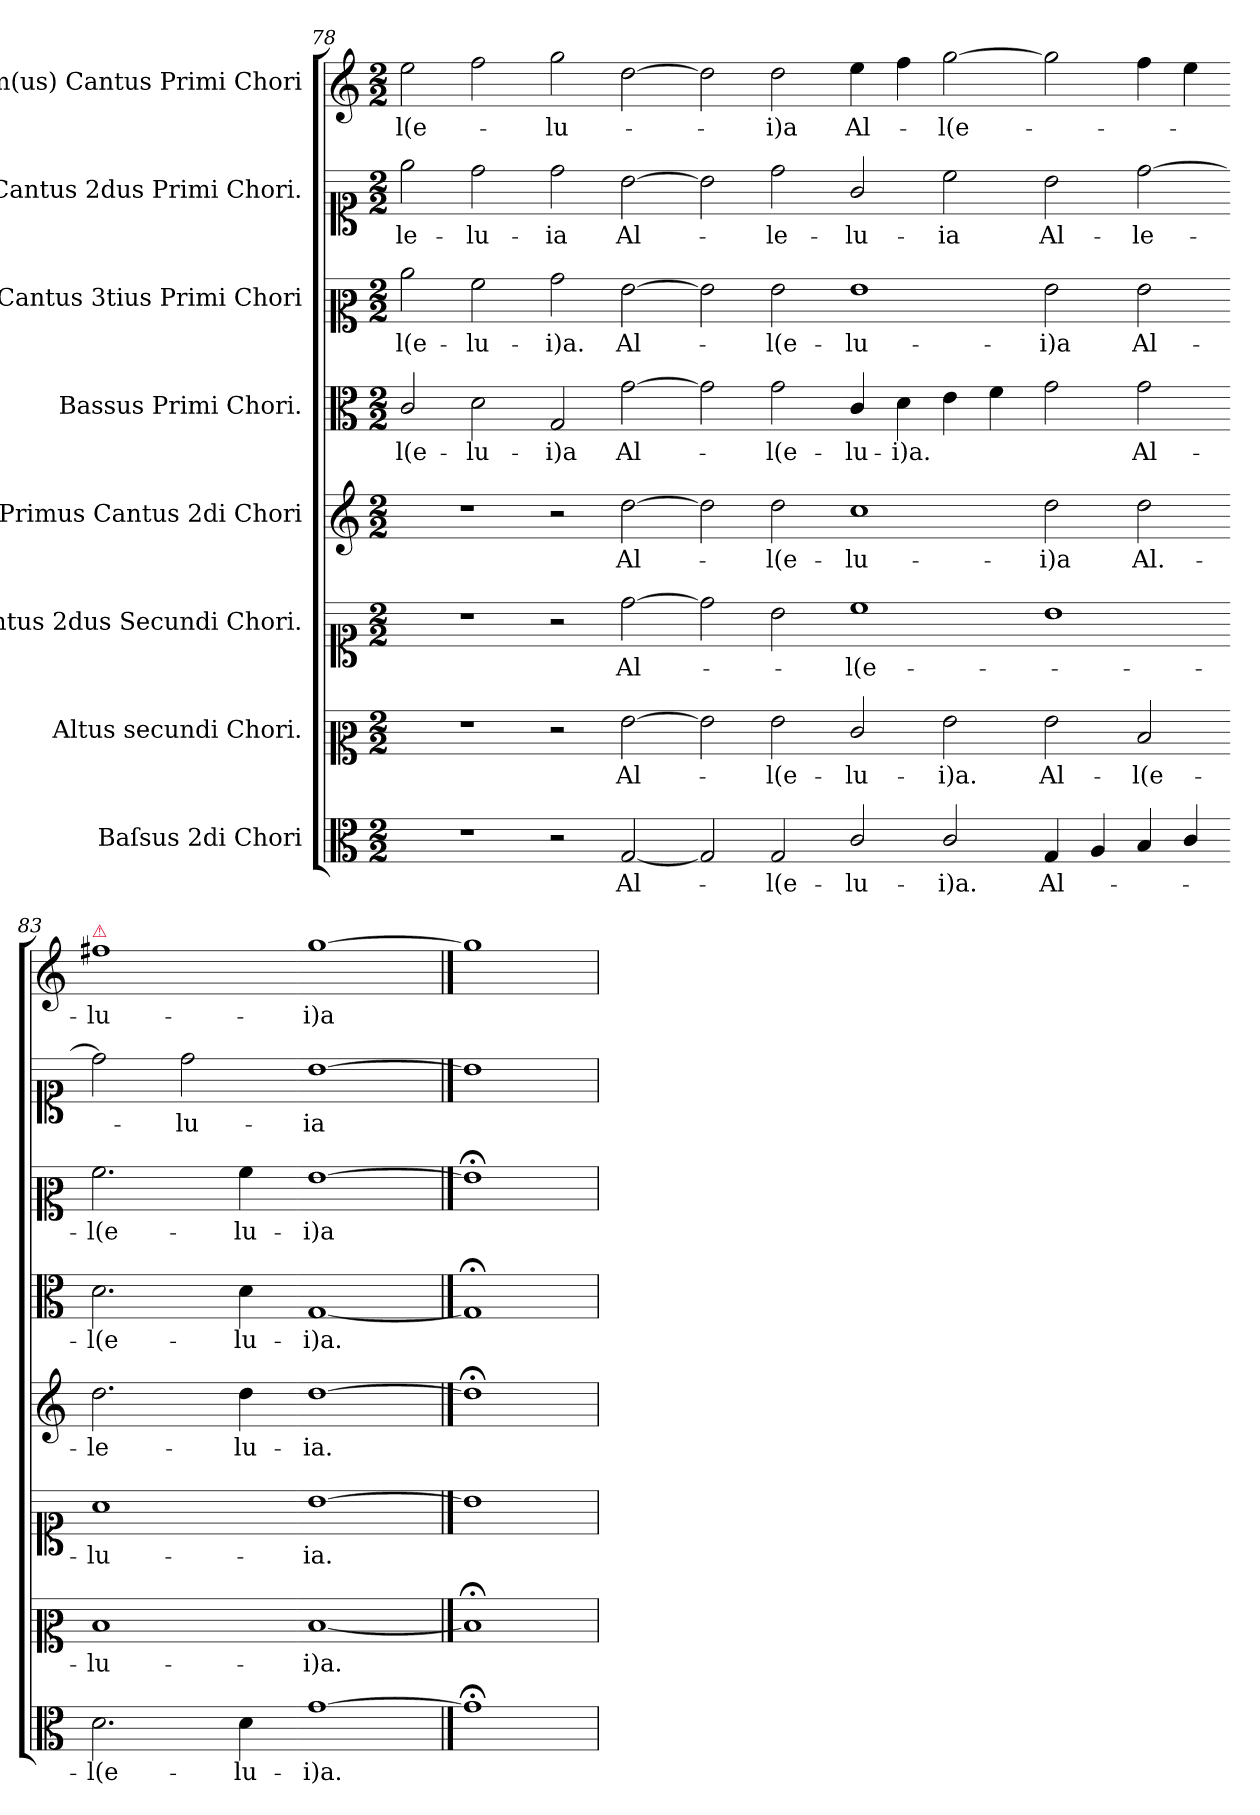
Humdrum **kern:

**kern	**text	**kern	**text	**kern	**text	**kern	**text	**kern	**text	**kern	**text	**kern	**text	**kern	**text
*part8	*part8	*part7	*part7	*part6	*part6	*part5	*part5	*part4	*part4	*part3	*part3	*part2	*part2	*part1	*part1
*staff8	*staff8	*staff7	*staff7	*staff6	*staff6	*staff5	*staff5	*staff4	*staff4	*staff3	*staff3	*staff2	*staff2	*staff1	*staff1
*I"Baſsus 2di Chori	*	*I"Altus secundi Chori.	*	*I"Cantus 2dus Secundi Chori.	*	*I"Primus Cantus 2di Chori	*	*I"Bassus Primi Chori.	*	*I"Cantus 3tius Primi Chori	*	*I"Cantus 2dus Primi Chori.	*	*I"Im(us) Cantus Primi Chori	*
*clefC3	*	*clefC2	*	*clefC1	*	*clefG2	*	*clefC3	*	*clefC2	*	*clefC1	*	*clefG2	*
*k[]	*	*k[]	*	*k[]	*	*k[]	*	*k[]	*	*k[]	*	*k[]	*	*k[]	*
*G:mix	*	*G:mix	*	*G:mix	*	*G:mix	*	*G:mix	*	*G:mix	*	*G:mix	*	*G:mix	*
*M2/2	*	*M2/2	*	*M2/2	*	*M2/2	*	*M2/2	*	*M2/2	*	*M2/2	*	*M2/2	*
=78	=78	=78	=78	=78	=78	=78	=78	=78	=78	=78	=78	=78	=78	=78	=78
!	!	!	!	!	!	!	!	!	!	!	!	!	!LO:LY:i	!	!
1r	.	1r	.	1r	.	1r	.	2c/	-l(e-	2cc\	-l(e-	2ee\	-le-	2ee\	-l(e-
!	!	!	!	!	!	!	!	!	!	!	!	!	!LO:LY:i	!	!
.	.	.	.	.	.	.	.	2d\	-lu-	2a\	-lu-	2dd\	-lu-	2ff\	.
=79-	=79-	=79-	=79-	=79-	=79-	=79-	=79-	=79-	=79-	=79-	=79-	=79-	=79-	=79-	=79-
!	!	!	!	!	!	!	!	!	!	!	!	!	!LO:LY:i	!	!
2r	.	2r	.	2r	.	2r	.	2G/	-i)a	2b\	-i)a.	2dd\	-ia	2gg\	-lu-
!	!	!	!	!	!	!	!	!	!	!	!	!	!LO:LY:i	!	!
[2G/	Al-	[2g\	Al-	[2dd\	Al-	[2dd\	Al-	[2g\	Al-	[2g\	Al-	[2b\	Al-	[2dd\	.
=80-	=80-	=80-	=80-	=80-	=80-	=80-	=80-	=80-	=80-	=80-	=80-	=80-	=80-	=80-	=80-
2G/]	.	2g\]	.	2dd\]	.	2dd\]	.	2g\]	.	2g\]	.	2b\]	.	2dd\]	.
!	!	!	!	!	!	!	!	!	!	!	!	!	!LO:LY:i	!	!
2G/	-l(e-	2g\	-l(e-	2b\	.	2dd\	-l(e-	2g\	-l(e-	2g\	-l(e-	2dd\	-le-	2dd\	-i)a
=81-	=81-	=81-	=81-	=81-	=81-	=81-	=81-	=81-	=81-	=81-	=81-	=81-	=81-	=81-	=81-
!	!	!	!	!	!	!	!	!	!	!	!	!	!LO:LY:i	!	!
2c/	-lu-	2e/	-lu-	1cc	-l(e-	1cc	-lu-	4c/	-lu-	1g	-lu-	2g/	-lu-	4ee\	Al-
.	.	.	.	.	.	.	.	4d\	-i)a.	.	.	.	.	4ff\	.
!	!	!	!	!	!	!	!	!	!	!	!	!	!LO:LY:i	!	!
2c/	-i)a.	2g\	-i)a.	.	.	.	.	4e\	.	.	.	2cc\	-ia	[2gg\	-l(e-
.	.	.	.	.	.	.	.	4f\	.	.	.	.	.	.	.
=82-	=82-	=82-	=82-	=82-	=82-	=82-	=82-	=82-	=82-	=82-	=82-	=82-	=82-	=82-	=82-
!	!	!	!	!	!	!	!	!	!	!	!	!	!LO:LY:i	!	!
4G/	Al-	2g\	Al-	1b	.	2dd\	-i)a	2g\	.	2g\	-i)a	2b\	Al-	2gg\]	.
4A/	.	.	.	.	.	.	.	.	.	.	.	.	.	.	.
!	!	!	!	!	!	!	!	!	!	!	!LO:LY:i	!	!LO:LY:i	!	!
4B/	.	2d/	-l(e-	.	.	2dd\	Al.-	2g\	Al-	2g\	Al-	[2dd\	-le-	4ff\	.
4c/	.	.	.	.	.	.	.	.	.	.	.	.	.	4ee\	.
=83-	=83-	=83-	=83-	=83-	=83-	=83-	=83-	=83-	=83-	=83-	=83-	=83-	=83-	=83-	=83-
!	!	!	!	!	!	!	!	!	!	!	!	!	!	!LO:TX:a:color=crimson:t=⚠	!
!	!	!	!	!	!	!	!	!	!	!	!LO:LY:i	!	!	!	!
2.d\	-l(e-	1d	-lu-	1a	-lu-	2.dd\	-le-	2.d\	-l(e-	2.a\	-l(e-	2dd\]	.	1ff#X	-lu-
!	!	!	!	!	!	!	!	!	!	!	!	!	!LO:LY:i	!	!
.	.	.	.	.	.	.	.	.	.	.	.	2dd\	-lu-	.	.
!	!	!	!	!	!	!	!	!	!	!	!LO:LY:i	!	!	!	!
4d\	-lu-	.	.	.	.	4dd\	-lu-	4d\	-lu-	4a\	-lu-	.	.	.	.
=84-	=84-	=84-	=84-	=84-	=84-	=84-	=84-	=84-	=84-	=84-	=84-	=84-	=84-	=84-	=84-
!	!	!	!	!	!	!	!	!	!	!	!LO:LY:i	!	!LO:LY:i	!	!
[1g	-i)a.	[1d	-i)a.	[1b	-ia.	[1dd	-ia.	[1G	-i)a.	[1g	-i)a	[1b	-ia	[1gg	-i)a
==85	==85	==85	==85	==85	==85	==85	==85	==85	==85	==85	==85	==85	==85	==85	==85
1g;<]	.	1d;<]	.	1b]	.	1dd;<]	.	1G;]	.	1g;<]	.	1b]	.	1gg]	.
=	=	=	=	=	=	=	=	=	=	=	=	=	=	=	=
*-	*-	*-	*-	*-	*-	*-	*-	*-	*-	*-	*-	*-	*-	*-	*-
